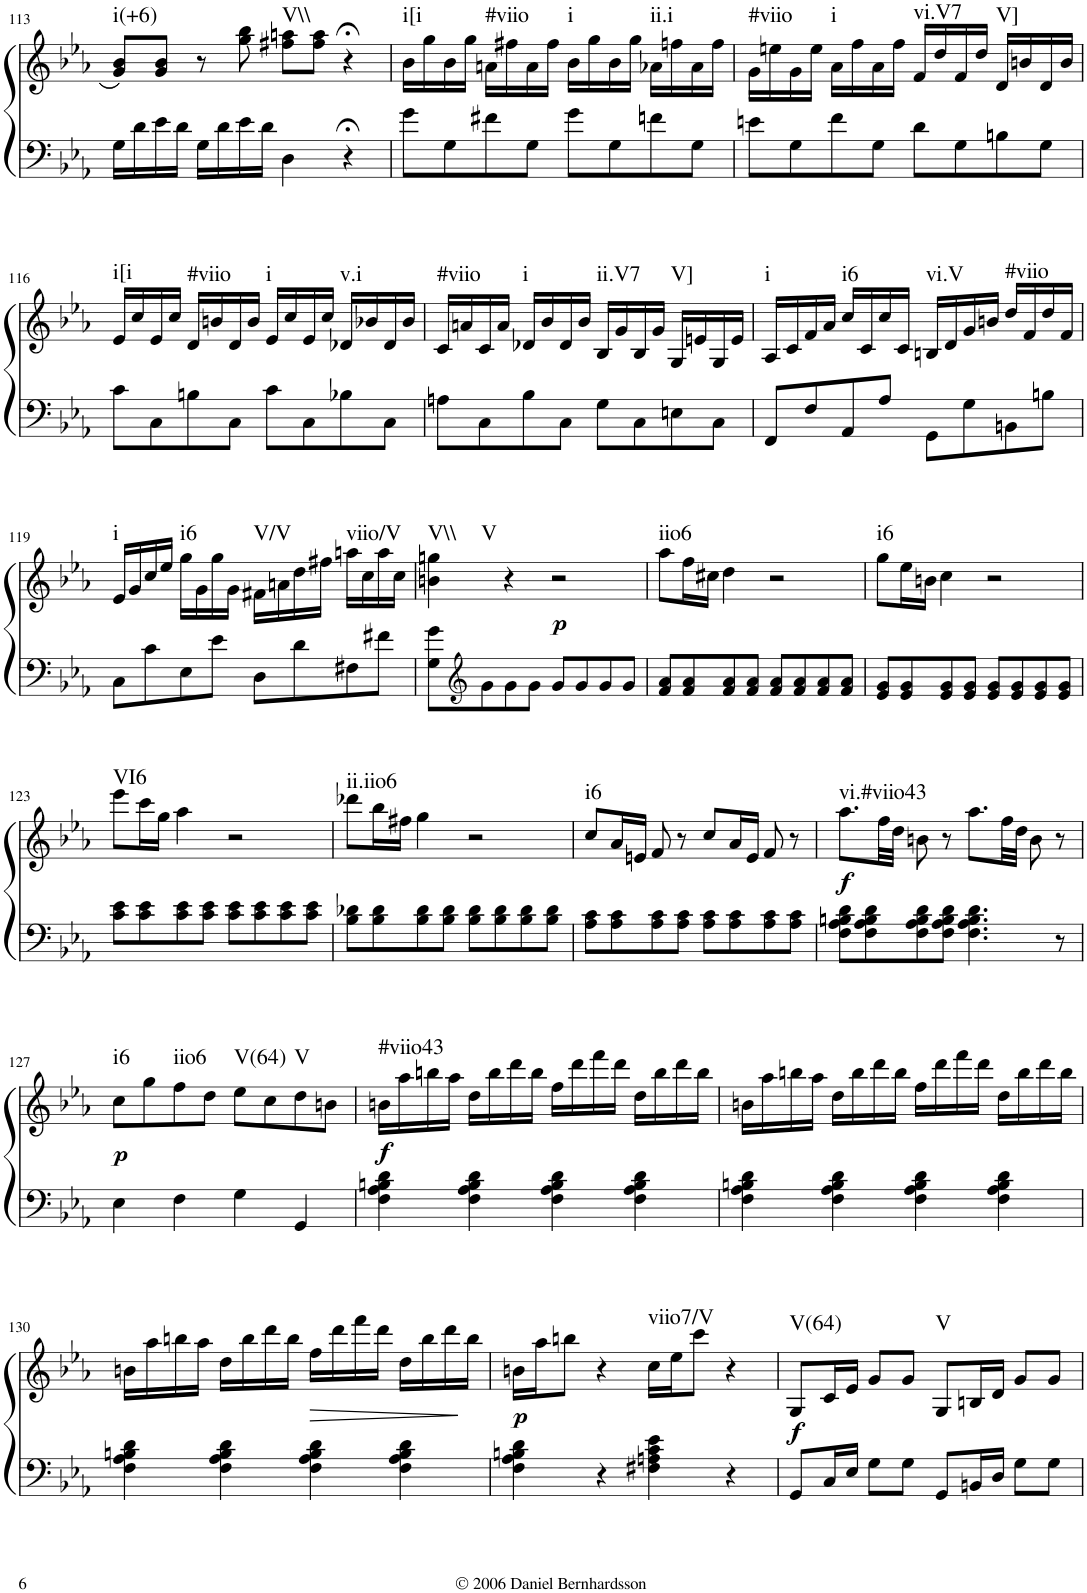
**kern	**kern	**dynam	**harte
*part1	*part1	*part1	*part1
*staff2	*staff1	*staff1/2	*
*I"Piano	*	*	*
*I'Pno.	*	*	*
!!LO:PB:g=z
*clefF4	*clefF4	*	*
*k[b-e-a-]	*k[b-e-a-]	*	*
*E-:	*E-:	*	*
*M4/4	*M4/4	*	*
*met(c)	*met(c)	*	*
=113	=113	=113	=113
!	!	!	!LO:H:kt=i(+6)
16G\LL	8g/ 8b-/L	.	N
16d\	.	.	.
16e-\	8g/ 8b-/J	.	.
16d\JJ	.	.	.
16G\LL	8r	.	.
16d\	.	.	.
16e-\	8gg\ 8bb-\	.	.
16d\JJ	.	.	.
!	!	!	!LO:H:kt=V\\
4D\	8ff#X\ 8aan\L	.	N
.	8ff#\ 8aa\J	.	.
4r;<	4r;<	.	.
=114	=114	=114	=114
!	!	!	!LO:H:kt=i[i
8g\L	16b-\LL	.	N
.	16gg\	.	.
8G\	16b-\	.	.
.	16gg\JJ	.	.
!	!	!	!LO:H:kt=#viio
8f#X\	16an\LL	.	N
.	16ff#X\	.	.
8G\J	16a\	.	.
.	16ff#\JJ	.	.
!	!	!	!LO:H:kt=i
8g\L	16b-\LL	.	N
.	16gg\	.	.
8G\	16b-\	.	.
.	16gg\JJ	.	.
!	!	!	!LO:H:kt=ii.i
8fn\	16a-X\LL	.	N
.	16ffn\	.	.
8G\J	16a-\	.	.
.	16ff\JJ	.	.
=115	=115	=115	=115
!	!	!	!LO:H:kt=#viio
8en\L	16g\LL	.	N
.	16een\	.	.
8G\	16g\	.	.
.	16ee\JJ	.	.
!	!	!	!LO:H:kt=i
8f\	16a-\LL	.	N
.	16ff\	.	.
8G\J	16a-\	.	.
.	16ff\JJ	.	.
!	!	!	!LO:H:kt=vi.V7
8d\L	16f/LL	.	N
.	16dd/	.	.
8G\	16f/	.	.
.	16dd/JJ	.	.
!	!	!	!LO:H:kt=V]
8Bn\	16d/LL	.	N
.	16bn/	.	.
8G\J	16d/	.	.
.	16b/JJ	.	.
!!LO:LB:g=z
=116	=116	=116	=116
!	!	!	!LO:H:kt=i[i
8c\L	16e-/LL	.	N
.	16cc/	.	.
8C\	16e-/	.	.
.	16cc/JJ	.	.
!	!	!	!LO:H:kt=#viio
8Bn\	16d/LL	.	N
.	16bn/	.	.
8C\J	16d/	.	.
.	16b/JJ	.	.
!	!	!	!LO:H:kt=i
8c\L	16e-/LL	.	N
.	16cc/	.	.
8C\	16e-/	.	.
.	16cc/JJ	.	.
!	!	!	!LO:H:kt=v.i
8B-X\	16d-X/LL	.	N
.	16b-X/	.	.
8C\J	16d-/	.	.
.	16b-/JJ	.	.
=117	=117	=117	=117
!	!	!	!LO:H:kt=#viio
8An\L	16c/LL	.	N
.	16an/	.	.
8C\	16c/	.	.
.	16a/JJ	.	.
!	!	!	!LO:H:kt=i
8B-\	16d-X/LL	.	N
.	16b-/	.	.
8C\J	16d-/	.	.
.	16b-/JJ	.	.
!	!	!	!LO:H:kt=ii.V7
8G\L	16B-/LL	.	N
.	16g/	.	.
8C\	16B-/	.	.
.	16g/JJ	.	.
!	!	!	!LO:H:kt=V]
8En\	16G/LL	.	N
.	16en/	.	.
8C\J	16G/	.	.
.	16e/JJ	.	.
=118	=118	=118	=118
!	!	!	!LO:H:kt=i
8FF/L	16A-/LL	.	N
.	16c/	.	.
8F/	16f/	.	.
.	16a-/JJ	.	.
!	!	!	!LO:H:kt=i6
8AA-/	16cc/LL	.	N
.	16c/	.	.
8A-/J	16cc/	.	.
.	16c/JJ	.	.
!	!	!	!LO:H:kt=vi.V
8GG\L	16Bn/LL	.	N
.	16d/	.	.
8G\	16g/	.	.
.	16bn/JJ	.	.
!	!	!	!LO:H:kt=#viio
8BBn\	16dd/LL	.	N
.	16f/	.	.
8Bn\J	16dd/	.	.
.	16f/JJ	.	.
!!LO:LB:g=z
=119	=119	=119	=119
!	!	!	!LO:H:kt=i
8C\L	16e-/LL	.	N
.	16g/	.	.
8c\	16cc/	.	.
.	16ee-/JJ	.	.
!	!	!	!LO:H:kt=i6
8E-\	16gg\LL	.	N
.	16g\	.	.
8e-\J	16gg\	.	.
.	16g\JJ	.	.
!	!	!	!LO:H:kt=V/V
8D\L	16f#X\LL	.	N
.	16an\	.	.
8d\	16dd\	.	.
.	16ff#X\JJ	.	.
!	!	!	!LO:H:kt=viio/V
8F#X\	16aan\LL	.	N
.	16cc\	.	.
8f#X\J	16aa\	.	.
.	16cc\JJ	.	.
=120	=120	=120	=120
!	!	!	!LO:H:n=1:kt=V\\
!	!	!	!LO:H:n=2:kt=V
8G\ 8g\L	4bn\ 4ggn\	.	N N
*clefG2	*	*	*
8g\	.	.	.
8g\	4r	.	.
8g\J	.	.	.
!	!	!LO:DY:b	!
8g/L	2r	p	.
8g/	.	.	.
8g/	.	.	.
8g/J	.	.	.
=121	=121	=121	=121
!	!	!	!LO:H:kt=iio6
8f/ 8a-/L	8aa-\L	.	N
8f/ 8a-/	16ff\L	.	.
.	16cc#X\JJ	.	.
8f/ 8a-/	4dd\	.	.
8f/ 8a-/J	.	.	.
8f/ 8a-/L	2r	.	.
8f/ 8a-/	.	.	.
8f/ 8a-/	.	.	.
8f/ 8a-/J	.	.	.
=122	=122	=122	=122
!	!	!	!LO:H:kt=i6
8e-/ 8g/L	8gg\L	.	N
8e-/ 8g/	16ee-\L	.	.
.	16bn\JJ	.	.
8e-/ 8g/	4cc\	.	.
8e-/ 8g/J	.	.	.
8e-/ 8g/L	2r	.	.
8e-/ 8g/	.	.	.
8e-/ 8g/	.	.	.
8e-/ 8g/J	.	.	.
!!LO:LB:g=z
=123	=123	=123	=123
!	!	!	!LO:H:kt=VI6
8c\ 8e-\L	8eee-\L	.	N
8c\ 8e-\	16ccc\L	.	.
.	16gg\JJ	.	.
8c\ 8e-\	4aa-\	.	.
8c\ 8e-\J	.	.	.
8c\ 8e-\L	2r	.	.
8c\ 8e-\	.	.	.
8c\ 8e-\	.	.	.
8c\ 8e-\J	.	.	.
=124	=124	=124	=124
!	!	!	!LO:H:kt=ii.iio6
8B-\ 8d-X\L	8ddd-X\L	.	N
8B-\ 8d-\	16bb-\L	.	.
.	16ff#X\JJ	.	.
8B-\ 8d-\	4gg\	.	.
8B-\ 8d-\J	.	.	.
8B-\ 8d-\L	2r	.	.
8B-\ 8d-\	.	.	.
8B-\ 8d-\	.	.	.
8B-\ 8d-\J	.	.	.
=125	=125	=125	=125
!	!	!	!LO:H:kt=i6
8A-\ 8c\L	8cc/L	.	N
8A-\ 8c\	16a-/L	.	.
.	16en/JJ	.	.
8A-\ 8c\	8f/	.	.
8A-\ 8c\J	8r	.	.
8A-\ 8c\L	8cc/L	.	.
8A-\ 8c\	16a-/L	.	.
.	16e/JJ	.	.
8A-\ 8c\	8f/	.	.
8A-\ 8c\J	8r	.	.
=126	=126	=126	=126
!	!	!LO:DY:b	!LO:H:kt=vi.#viio43
8F\ 8A-\ 8Bn\ 8d\L	8.aa-\L	f	N
8F\ 8A-\ 8B\ 8d\	.	.	.
.	32ff\LL	.	.
.	32dd\JJJ	.	.
8F\ 8A-\ 8B\ 8d\	8bn\	.	.
8F\ 8A-\ 8B\ 8d\J	8r	.	.
4.F\ 4.A-\ 4.B\ 4.d\	8.aa-\L	.	.
.	32ff\LL	.	.
.	32dd\JJJ	.	.
.	8b\	.	.
8r	8r	.	.
!!LO:LB:g=z
=127	=127	=127	=127
!	!	!LO:DY:b	!LO:H:kt=i6
4E-\	8cc\L	p	N
.	8gg\	.	.
!	!	!	!LO:H:kt=iio6
4F\	8ff\	.	N
.	8dd\J	.	.
!	!	!	!LO:H:kt=V(64)
4G\	8ee-\L	.	N
.	8cc\	.	.
!	!	!	!LO:H:kt=V
4GG/	8dd\	.	N
.	8bn\J	.	.
=128	=128	=128	=128
!	!	!LO:DY:b	!LO:H:kt=#viio43
4F\ 4A-\ 4Bn\ 4d\	16bn\LL	f	N
.	16aa-\	.	.
.	16bbn\	.	.
.	16aa-\JJ	.	.
4F\ 4A-\ 4B\ 4d\	16dd\LL	.	.
.	16bb\	.	.
.	16ddd\	.	.
.	16bb\JJ	.	.
4F\ 4A-\ 4B\ 4d\	16ff\LL	.	.
.	16ddd\	.	.
.	16fff\	.	.
.	16ddd\JJ	.	.
4F\ 4A-\ 4B\ 4d\	16dd\LL	.	.
.	16bb\	.	.
.	16ddd\	.	.
.	16bb\JJ	.	.
=129	=129	=129	=129
4F\ 4A-\ 4Bn\ 4d\	16bn\LL	.	.
.	16aa-\	.	.
.	16bbn\	.	.
.	16aa-\JJ	.	.
4F\ 4A-\ 4B\ 4d\	16dd\LL	.	.
.	16bb\	.	.
.	16ddd\	.	.
.	16bb\JJ	.	.
4F\ 4A-\ 4B\ 4d\	16ff\LL	.	.
.	16ddd\	.	.
.	16fff\	.	.
.	16ddd\JJ	.	.
4F\ 4A-\ 4B\ 4d\	16dd\LL	.	.
.	16bb\	.	.
.	16ddd\	.	.
.	16bb\JJ	.	.
!!LO:LB:g=z
=130	=130	=130	=130
4F\ 4A-\ 4Bn\ 4d\	16bn\LL	.	.
.	16aa-\	.	.
.	16bbn\	.	.
.	16aa-\JJ	.	.
4F\ 4A-\ 4B\ 4d\	16dd\LL	.	.
.	16bb\	.	.
.	16ddd\	.	.
.	16bb\JJ	.	.
!	!	!LO:HP:b	!
4F\ 4A-\ 4B\ 4d\	16ff\LL	>	.
.	16ddd\	.	.
.	16fff\	.	.
.	16ddd\JJ	.	.
4F\ 4A-\ 4B\ 4d\	16dd\LL	.	.
.	16bb\	.	.
.	16ddd\	.	.
.	16bb\JJ	]	.
=131	=131	=131	=131
!	!	!LO:DY:b	!
4F\ 4A-\ 4Bn\ 4d\	16bn\LL	p	.
.	16aa-\J	.	.
.	8bbn\J	.	.
4r	4r	.	.
!	!	!	!LO:H:kt=viio7/V
4F#X\ 4An\ 4c\ 4e-\	16cc\LL	.	N
.	16ee-\J	.	.
.	8ccc\J	.	.
4r	4r	.	.
=132	=132	=132	=132
!	!	!LO:DY:b	!LO:H:kt=V(64)
8GG/L	8G/L	f	N
16C/L	16c/L	.	.
16E-/JJ	16e-/JJ	.	.
8G\L	8g/L	.	.
8G\J	8g/J	.	.
!	!	!	!LO:H:kt=V
8GG/L	8G/L	.	N
16BBn/L	16Bn/L	.	.
16D/JJ	16d/JJ	.	.
8G\L	8g/L	.	.
8G\J	8g/J	.	.
=	=	=	=
*-	*-	*-	*-
